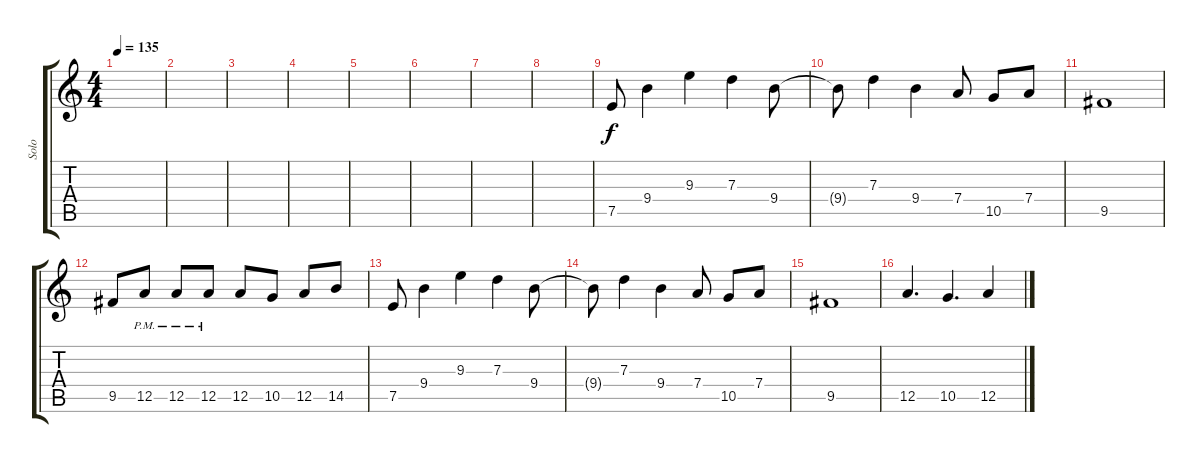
\track ("Solo" "Solo") {instrument overdrivenguitar}
\staff {score tabs}
\tuning (E4 B3 G3 D3 A2 E2) {hide}
\ts (4 4)
\tempo 135
\clef g2
\ks c
|
|
|
|
|
|
|
|
7.5.8 9.4.4 9.3.4 7.3.4 9.4.8 |
9.4{t}.8 7.3.4 9.4.4 7.4.8 10.5.8 7.4.8 |
9.5.1 |
9.5.8 12.5{pm}.8 12.5{pm}.8 12.5{pm}.8 12.5.8 10.5.8 12.5.8 14.5.8 |
7.5.8 9.4.4 9.3.4 7.3.4 9.4.8 |
9.4{t}.8 7.3.4 9.4.4 7.4.8 10.5.8 7.4.8 |
9.5.1 |
12.5.4{d} 10.5.4{d} 12.5.4
